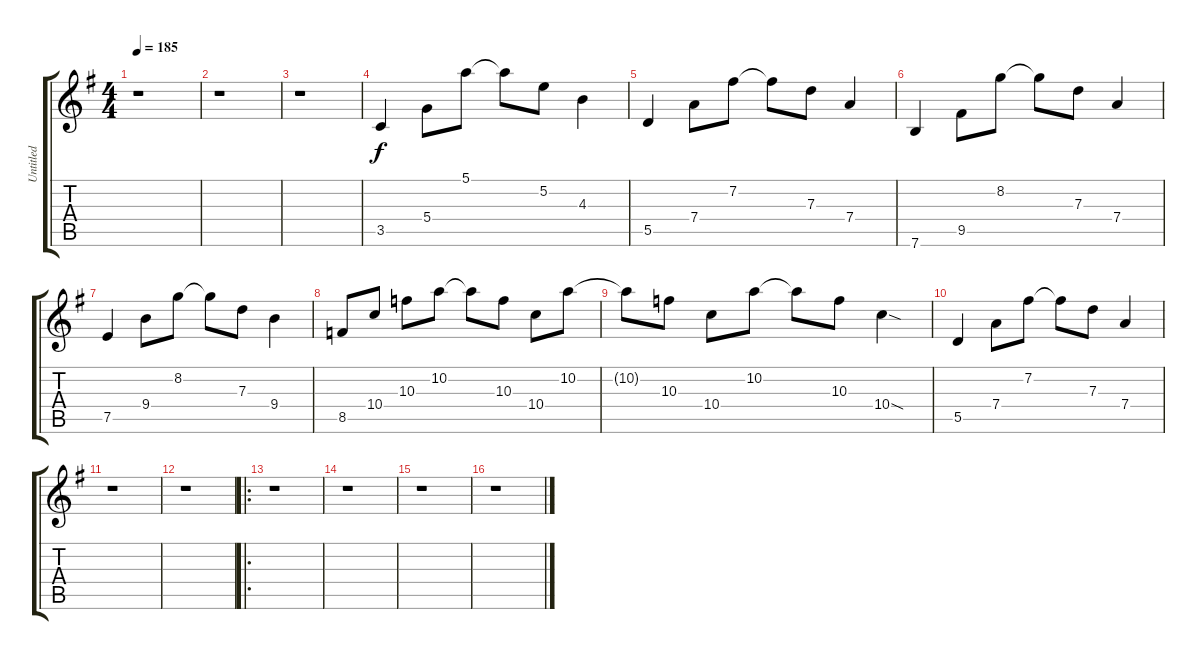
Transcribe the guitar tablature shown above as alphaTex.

\track ("Untitled" "Untitled") {instrument electricguitarclean}
\staff {score tabs}
\tuning (E4 B3 G3 D3 A2 E2) {hide}
\ts (4 4)
\tempo 185
\clef g2
\ks g
r.1{dy f} |
r.1 |
r.1 |
3.5.4 5.4.8 5.1.8 5.1{t}.8 5.2.8 4.3.4 |
5.5.4 7.4.8 7.2.8 7.2{t}.8 7.3.8 7.4.4 |
7.6.4 9.5.8 8.2.8 8.2{t}.8 7.3.8 7.4.4 |
7.5.4 9.4.8 8.2.8 8.2{t}.8 7.3.8 9.4.4 |
8.5.8 10.4.8 10.3.8 10.2.8 10.2{t}.8 10.3.8 10.4.8 10.2.8 |
10.2{t}.8 10.3.8 10.4.8 10.2.8 10.2{t}.8 10.3.8 10.4{sod}.4 |
5.5.4 7.4.8 7.2.8 7.2{t}.8 7.3.8 7.4.4 |
r.1 |
r.1 |
\ro
r.1 |
r.1 |
r.1 |
r.1
